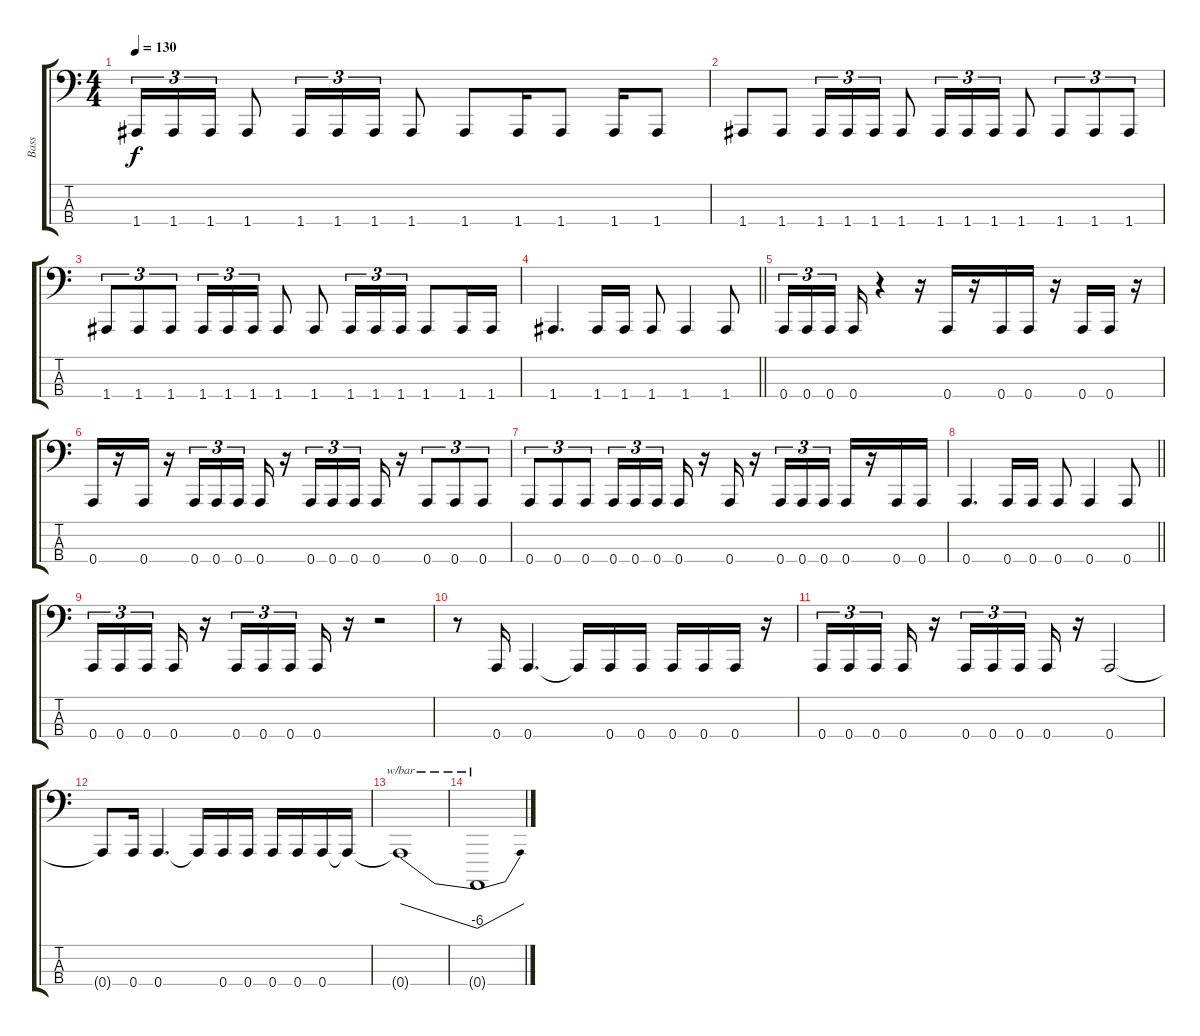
\track ("Bass" "Bass") {instrument electricbassfinger}
\staff {score tabs}
\tuning (D2 A1 E1 A0) {hide}
\ts (4 4)
\tempo 130
\clef f4
\ks c
1.4.16{tu (3 2) dy f instrument electricbassfinger} 1.4.16{tu (3 2)} 1.4.16{tu (3 2)} 1.4.8 1.4.16{tu (3 2)} 1.4.16{tu (3 2)} 1.4.16{tu (3 2)} 1.4.8 1.4.8 1.4.16 1.4.8 1.4.16 1.4.8 |
1.4.8 1.4.8 1.4.16{tu (3 2)} 1.4.16{tu (3 2)} 1.4.16{tu (3 2)} 1.4.8 1.4.16{tu (3 2)} 1.4.16{tu (3 2)} 1.4.16{tu (3 2)} 1.4.8 1.4.8{tu (3 2)} 1.4.8{tu (3 2)} 1.4.8{tu (3 2)} |
1.4.8{tu (3 2)} 1.4.8{tu (3 2)} 1.4.8{tu (3 2)} 1.4.16{tu (3 2)} 1.4.16{tu (3 2)} 1.4.16{tu (3 2)} 1.4.8 1.4.8 1.4.16{tu (3 2)} 1.4.16{tu (3 2)} 1.4.16{tu (3 2)} 1.4.8 1.4.16 1.4.16 |
\barLineRight lightlight
1.4.4{d} 1.4.16 1.4.16 1.4.8 1.4.4 1.4.8 |
0.4.16{tu (3 2)} 0.4.16{tu (3 2)} 0.4.16{tu (3 2) beam splitsecondary} 0.4.16 r.4 r.16 0.4.16 r.16 0.4.16 0.4.16 r.16 0.4.16 0.4.16 r.16 |
0.4.16 r.16 0.4.16 r.16 0.4.16{tu (3 2)} 0.4.16{tu (3 2)} 0.4.16{tu (3 2) beam splitsecondary} 0.4.16 r.16 0.4.16{tu (3 2)} 0.4.16{tu (3 2)} 0.4.16{tu (3 2) beam splitsecondary} 0.4.16 r.16 0.4.8{tu (3 2)} 0.4.8{tu (3 2)} 0.4.8{tu (3 2)} |
0.4.8{tu (3 2)} 0.4.8{tu (3 2)} 0.4.8{tu (3 2)} 0.4.16{tu (3 2)} 0.4.16{tu (3 2)} 0.4.16{tu (3 2) beam splitsecondary} 0.4.16 r.16 0.4.16 r.16 0.4.16{tu (3 2)} 0.4.16{tu (3 2)} 0.4.16{tu (3 2)} 0.4.16 r.16 0.4.16 0.4.16 |
\barLineRight lightlight
0.4.4{d} 0.4.16 0.4.16 0.4.8 0.4.4 0.4.8 |
0.4.16{tu (3 2)} 0.4.16{tu (3 2)} 0.4.16{tu (3 2) beam splitsecondary} 0.4.16 r.16 0.4.16{tu (3 2)} 0.4.16{tu (3 2)} 0.4.16{tu (3 2) beam splitsecondary} 0.4.16 r.16 r.2 |
r.8 0.4.16 0.4.4{d} 0.4{t}.16 0.4.16 0.4.16 0.4.16 0.4.16 0.4.16 r.16 |
0.4.16{tu (3 2)} 0.4.16{tu (3 2)} 0.4.16{tu (3 2) beam splitsecondary} 0.4.16 r.16 0.4.16{tu (3 2)} 0.4.16{tu (3 2)} 0.4.16{tu (3 2) beam splitsecondary} 0.4.16 r.16{volume 0} 0.4.2{volume 13} |
0.4{t}.8 0.4.16 0.4.4{d} 0.4{t}.16 0.4.16 0.4.16 0.4.16 0.4.16 0.4.16 0.4{t}.16 |
0.4{t}.1{tbe (dive default 0 0 60 -24)} |
0.4{t}.1{tbe (dive default 0 -24 60 0)}
